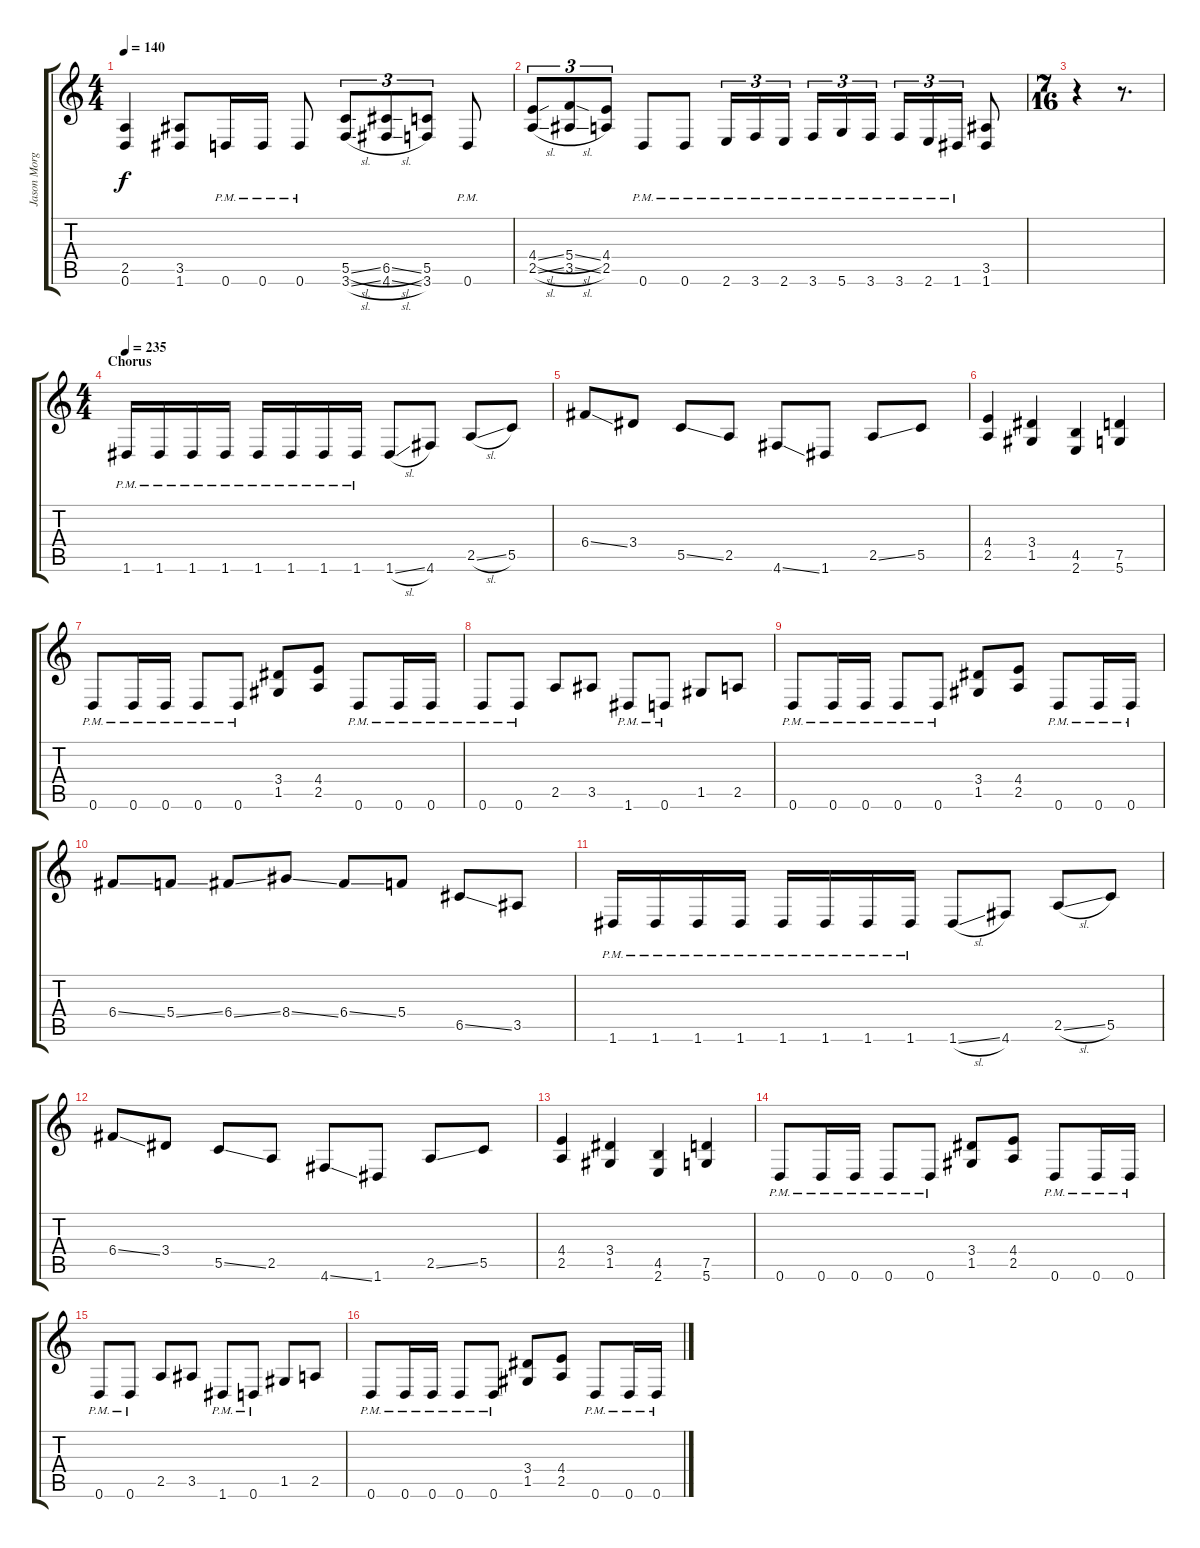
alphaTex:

\track ("Jason Morgan" "Jason Morg") {instrument distortionguitar}
\staff {score tabs}
\tuning (D4 A3 F3 C3 G2 D2) {hide}
\ts (4 4)
\tempo 140
\clef g2
\ks c
(2.5 0.6).4{dy f instrument distortionguitar} (3.5 1.6).8 0.6{pm}.16 0.6{pm}.16 0.6{pm}.8 (5.5{sl} 3.6{sl}).8{tu (3 2)} (6.5{sl} 4.6{sl}).8{tu (3 2)} (5.5 3.6).8{tu (3 2)} 0.6{pm}.8 |
(4.4{sl} 2.5{sl}).8{tu (3 2)} (5.4{sl} 3.5{sl}).8{tu (3 2)} (4.4 2.5).8{tu (3 2)} 0.6{pm}.8 0.6{pm}.8 2.6{pm}.16{tu (3 2)} 3.6{pm}.16{tu (3 2)} 2.6{pm}.16{tu (3 2)} 3.6{pm}.16{tu (3 2)} 5.6{pm}.16{tu (3 2)} 3.6{pm}.16{tu (3 2)} 3.6{pm}.16{tu (3 2)} 2.6{pm}.16{tu (3 2)} 1.6{pm}.16{tu (3 2)} (3.5 1.6).8 |
\ts (7 16)
r.4 r.8{d} |
\ts (4 4)
\section ("" "Chorus")
\tempo 235
1.6{pm}.16 1.6{pm}.16 1.6{pm}.16 1.6{pm}.16 1.6{pm}.16 1.6{pm}.16 1.6{pm}.16 1.6{pm}.16 1.6{sl}.8 4.6.8 2.5{sl}.8 5.5.8 |
6.4{ss}.8 3.4.8 5.5{ss}.8 2.5.8 4.6{ss}.8 1.6.8 2.5{ss}.8 5.5.8 |
(4.4 2.5).4 (3.4 1.5).4 (4.5 2.6).4 (7.5 5.6).4 |
0.6{pm}.8 0.6{pm}.16 0.6{pm}.16 0.6{pm}.8 0.6{pm}.8 (3.4 1.5).8 (4.4 2.5).8 0.6{pm}.8 0.6{pm}.16 0.6{pm}.16 |
0.6{pm}.8 0.6{pm}.8 2.5.8 3.5.8 1.6{pm}.8 0.6{pm}.8 1.5.8 2.5.8 |
0.6{pm}.8 0.6{pm}.16 0.6{pm}.16 0.6{pm}.8 0.6{pm}.8 (3.4 1.5).8 (4.4 2.5).8 0.6{pm}.8 0.6{pm}.16 0.6{pm}.16 |
6.4{ss}.8 5.4{ss}.8 6.4{ss}.8 8.4{ss}.8 6.4{ss}.8 5.4.8 6.5{ss}.8 3.5.8 |
1.6{pm}.16 1.6{pm}.16 1.6{pm}.16 1.6{pm}.16 1.6{pm}.16 1.6{pm}.16 1.6{pm}.16 1.6{pm}.16 1.6{sl}.8 4.6.8 2.5{sl}.8 5.5.8 |
6.4{ss}.8 3.4.8 5.5{ss}.8 2.5.8 4.6{ss}.8 1.6.8 2.5{ss}.8 5.5.8 |
(4.4 2.5).4 (3.4 1.5).4 (4.5 2.6).4 (7.5 5.6).4 |
0.6{pm}.8 0.6{pm}.16 0.6{pm}.16 0.6{pm}.8 0.6{pm}.8 (3.4 1.5).8 (4.4 2.5).8 0.6{pm}.8 0.6{pm}.16 0.6{pm}.16 |
0.6{pm}.8 0.6{pm}.8 2.5.8 3.5.8 1.6{pm}.8 0.6{pm}.8 1.5.8 2.5.8 |
0.6{pm}.8 0.6{pm}.16 0.6{pm}.16 0.6{pm}.8 0.6{pm}.8 (3.4 1.5).8 (4.4 2.5).8 0.6{pm}.8 0.6{pm}.16 0.6{pm}.16
